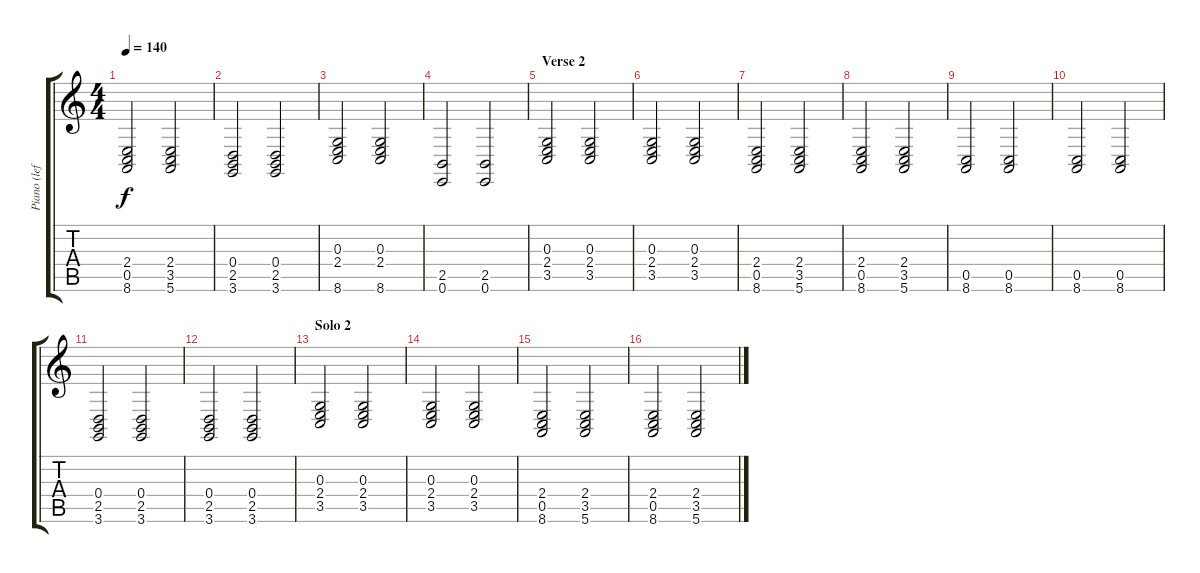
\track ("Piano (left hand)" "Piano (lef") {instrument acousticgrandpiano}
\staff {score tabs}
\tuning (E4 B3 G3 D3 A2 E2) {hide}
\ts (4 4)
\tempo 140
\clef g2
\ks c
(2.4 0.5 8.6).2{dy f} (2.4 3.5 5.6).2 |
(0.4 2.5 3.6).2 (0.4 2.5 3.6).2 |
(0.3 2.4 8.6).2 (0.3 2.4 8.6).2 |
(2.5 0.6).2 (2.5 0.6).2 |
\section ("" "Verse 2")
(0.3 2.4 3.5).2 (0.3 2.4 3.5).2 |
(0.3 2.4 3.5).2 (0.3 2.4 3.5).2 |
(2.4 0.5 8.6).2 (2.4 3.5 5.6).2 |
(2.4 0.5 8.6).2 (2.4 3.5 5.6).2 |
(0.5 8.6).2 (0.5 8.6).2 |
(0.5 8.6).2 (0.5 8.6).2 |
(0.4 2.5 3.6).2 (0.4 2.5 3.6).2 |
(0.4 2.5 3.6).2 (0.4 2.5 3.6).2 |
\section ("" "Solo 2")
(0.3 2.4 3.5).2 (0.3 2.4 3.5).2 |
(0.3 2.4 3.5).2 (0.3 2.4 3.5).2 |
(2.4 0.5 8.6).2 (2.4 3.5 5.6).2 |
(2.4 0.5 8.6).2 (2.4 3.5 5.6).2
